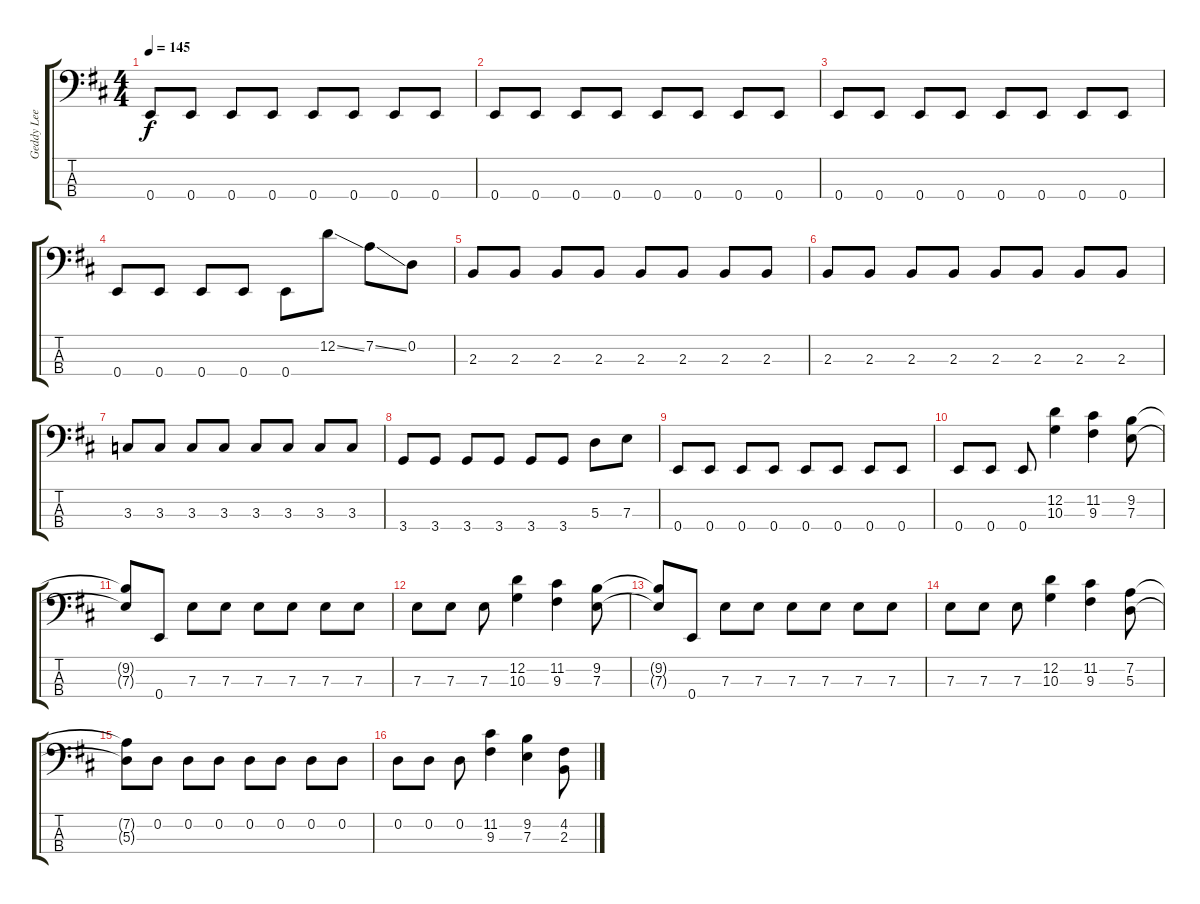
\track ("Geddy Lee" "Geddy Lee") {instrument electricbassfinger}
\staff {score tabs}
\tuning (G2 D2 A1 E1) {hide}
\ts (4 4)
\tempo 145
\clef f4
\ks d
0.4.8{dy f} 0.4.8 0.4.8 0.4.8 0.4.8 0.4.8 0.4.8 0.4.8 |
0.4.8 0.4.8 0.4.8 0.4.8 0.4.8 0.4.8 0.4.8 0.4.8 |
0.4.8 0.4.8 0.4.8 0.4.8 0.4.8 0.4.8 0.4.8 0.4.8 |
0.4.8 0.4.8 0.4.8 0.4.8 0.4.8 12.2{ss}.8 7.2{ss}.8 0.2.8 |
2.3.8 2.3.8 2.3.8 2.3.8 2.3.8 2.3.8 2.3.8 2.3.8 |
2.3.8 2.3.8 2.3.8 2.3.8 2.3.8 2.3.8 2.3.8 2.3.8 |
3.3.8 3.3.8 3.3.8 3.3.8 3.3.8 3.3.8 3.3.8 3.3.8 |
3.4.8 3.4.8 3.4.8 3.4.8 3.4.8 3.4.8 5.3.8 7.3.8 |
0.4.8 0.4.8 0.4.8 0.4.8 0.4.8 0.4.8 0.4.8 0.4.8 |
0.4.8 0.4.8 0.4.8 (12.2 10.3).4 (11.2 9.3).4 (9.2 7.3).8 |
(9.2{t} 7.3{t}).8 0.4.8 7.3.8 7.3.8 7.3.8 7.3.8 7.3.8 7.3.8 |
7.3.8 7.3.8 7.3.8 (12.2 10.3).4 (11.2 9.3).4 (9.2 7.3).8 |
(9.2{t} 7.3{t}).8 0.4.8 7.3.8 7.3.8 7.3.8 7.3.8 7.3.8 7.3.8 |
7.3.8 7.3.8 7.3.8 (12.2 10.3).4 (11.2 9.3).4 (7.2 5.3).8 |
(7.2{t} 5.3{t}).8 0.2.8 0.2.8 0.2.8 0.2.8 0.2.8 0.2.8 0.2.8 |
0.2.8 0.2.8 0.2.8 (11.2 9.3).4 (9.2 7.3).4 (4.2 2.3).8
